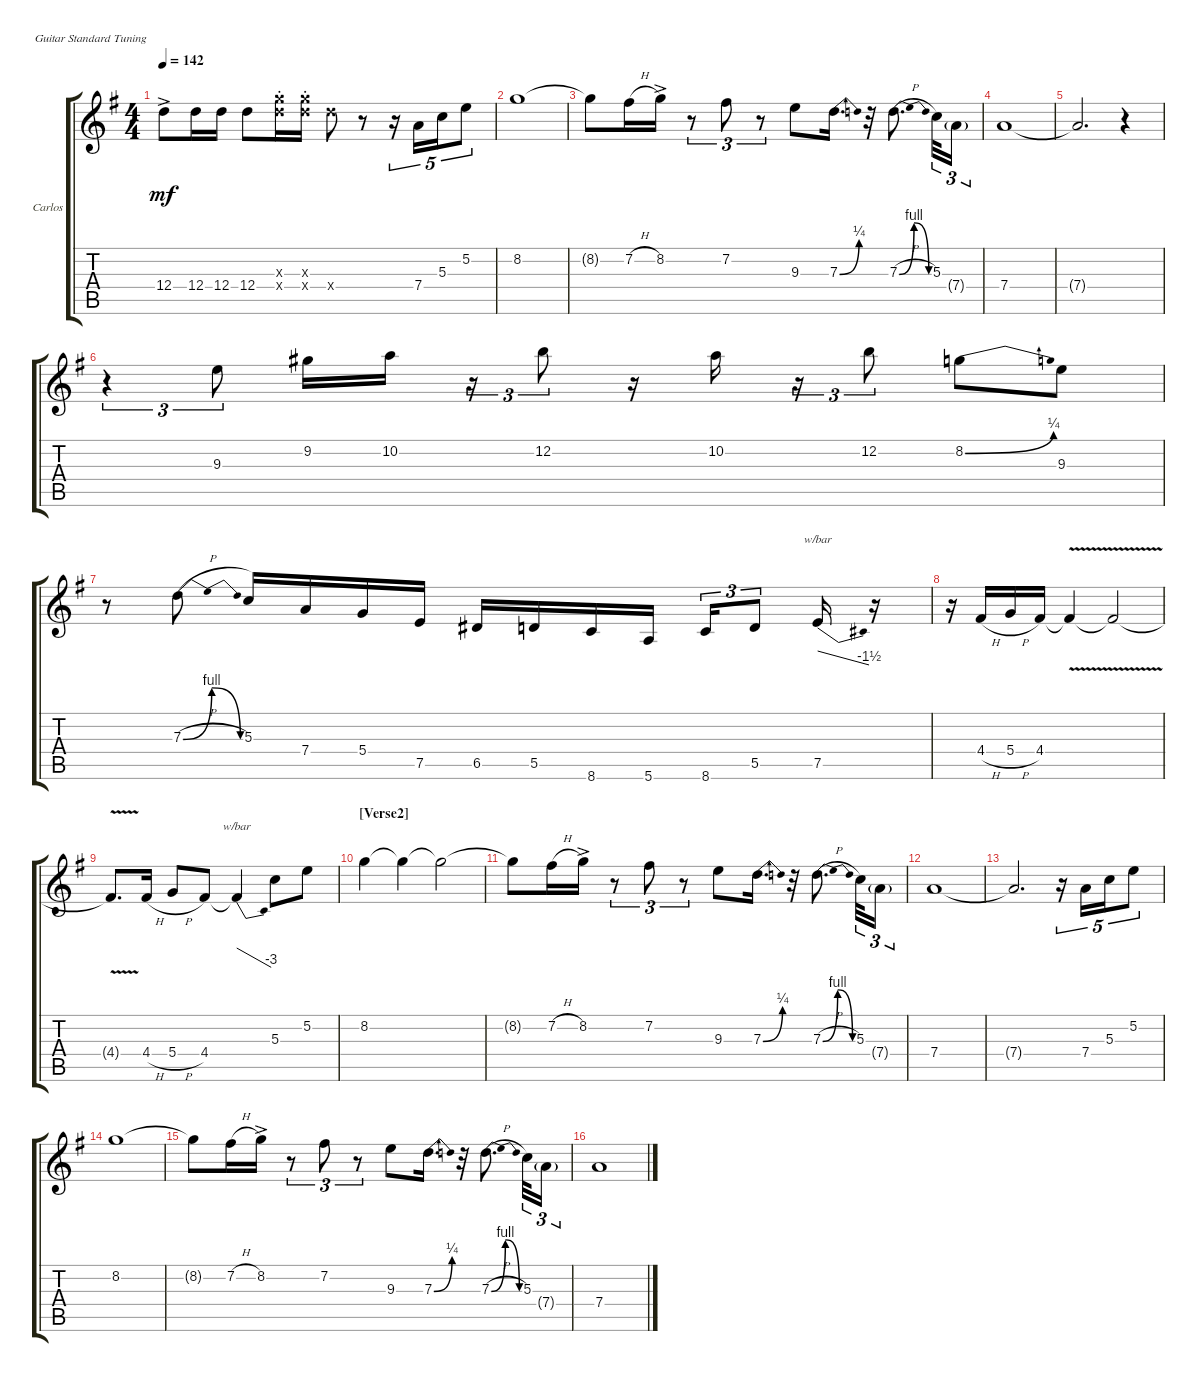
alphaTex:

\bracketExtendMode groupsimilarinstruments
\firstSystemTrackNameOrientation horizontal
\otherSystemsTrackNameOrientation horizontal
\track ("Guitar - Carlos Santana" "Carlos") {instrument electricguitarclean}
\staff {score tabs}
\tuning (E4 B3 G3 D3 A2 E2)
\ts (4 4)
\tempo 142
\clef g2
\ks eminor
12.4{ac}.8{dy mf} 12.4.16 12.4.16 12.4.8 (12.4{st x} 12.3{st x}).16 (12.4{st x} 12.3{st x}).16 12.4{x}.8 r.8 r.16{tu (5 4)} 7.4.16{tu (5 4)} 5.3.16{tu (5 4)} 5.2.8{tu (5 4)} |
8.2.1 |
8.2{t}.8 7.2{h}.16 8.2{ac}.16 r.8{tu (3 2)} 7.2.8{tu (3 2)} r.8{tu (3 2)} 9.3.8 7.3{be (bend 11.4 0 54.6 1)}.16{d} r.32 7.3{be (bendrelease 0.6 0 7.199999999999999 4 40.8 4 49.199999999999996 0) h}.8{d} 5.3.32{tu (3 2)} 7.4{g}.16{tu (3 2)} |
7.4.1 |
7.4{t}.2{d} r.4 |
r.4{tu (3 2)} 9.3.8{tu (3 2)} 9.2.16 10.2.16 r.16{tu (3 2)} 12.2.8{tu (3 2)} r.16 10.2.16 r.16{tu (3 2)} 12.2.8{tu (3 2)} 8.2{be (bend 9 0 27 1)}.8 9.3.8 |
r.8 7.3{be (bendrelease 0 0 10.2 4 20.4 4 30 0) h}.8 5.3.16 7.4.16 5.4.16 7.5.16 6.5.16 5.5.16 8.6.16 5.6.16 8.6.16{tu (3 2)} 5.5.8{tu (3 2)} 7.5.16{tbe (dive default 41.4 0 59.4 -6)} r.16 |
r.16 4.4{h}.16 5.4{h}.16 4.4.16 4.4{v t}.4 4.4{v t}.2 |
4.4{v t}.8{d} 4.4{h}.16 5.4{h}.8 4.4.8 4.4{t}.4{tbe (dive default 28.2 0 59.4 -12)} 5.3.8 5.2.8 |
\section ("" "[Verse2]")
8.2.4 8.2{t}.4 8.2{t}.2 |
8.2{t}.8 7.2{h}.16 8.2{ac}.16 r.8{tu (3 2)} 7.2.8{tu (3 2)} r.8{tu (3 2)} 9.3.8 7.3{be (bend 11.4 0 54.6 1)}.16{d} r.32 7.3{be (bendrelease 0 0 6.6 4 40.8 4 49.199999999999996 0) h}.8{d} 5.3.32{tu (3 2)} 7.4{g}.16{tu (3 2)} |
7.4.1 |
7.4{t}.2{d} r.16{tu (5 4)} 7.4.16{tu (5 4)} 5.3.16{tu (5 4)} 5.2.8{tu (5 4)} |
8.2.1 |
8.2{t}.8 7.2{h}.16 8.2{ac}.16 r.8{tu (3 2)} 7.2.8{tu (3 2)} r.8{tu (3 2)} 9.3.8 7.3{be (bend 11.4 0 54.6 1)}.16{d} r.32 7.3{be (bendrelease 0.6 0 7.199999999999999 4 40.8 4 49.199999999999996 0) h}.8{d} 5.3.32{tu (3 2)} 7.4{g}.16{tu (3 2)} |
7.4.1
